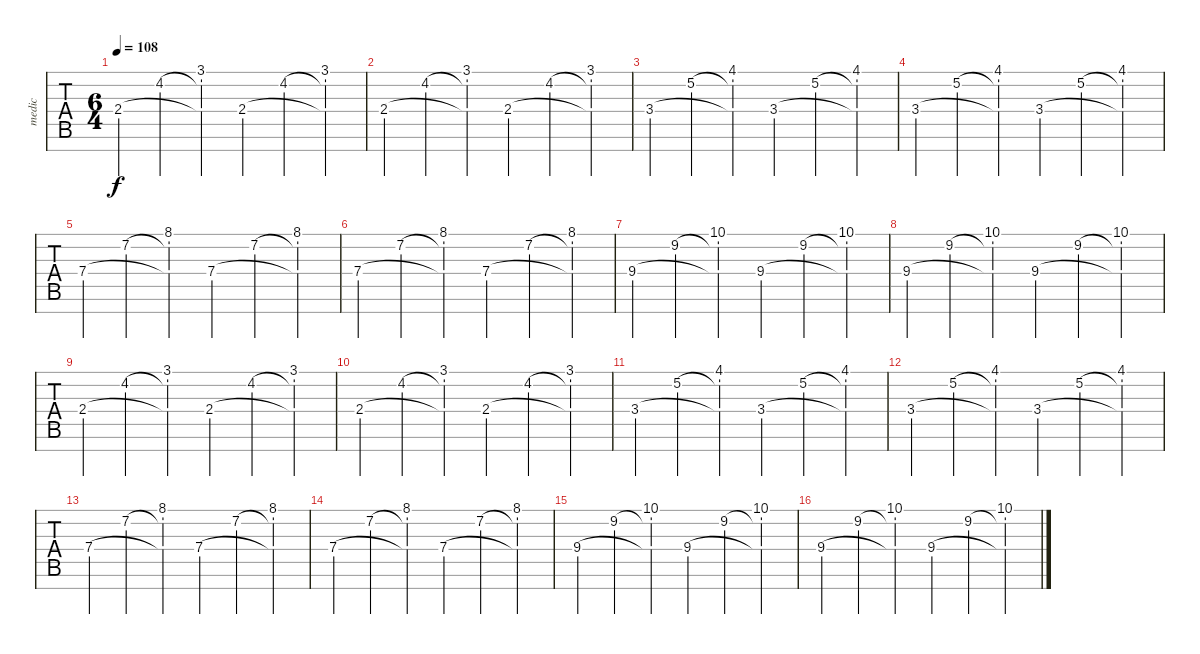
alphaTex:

\track ("medic" "medic") {instrument overdrivenguitar}
\staff {tabs}
\tuning (Gb3 D3 A2 E2 A1 Gb1 D1) {hide}
\ts (6 4)
\tempo 108
\clef f4
\ks c
2.4.4{dy f} 4.2.4 (3.1 4.2{t} 2.4{t}).4 2.4.4 4.2.4 (3.1 4.2{t} 2.4{t}).4 |
2.4.4 4.2.4 (3.1 4.2{t} 2.4{t}).4 2.4.4 4.2.4 (3.1 4.2{t} 2.4{t}).4 |
3.4.4 5.2.4 (4.1 5.2{t} 3.4{t}).4 3.4.4 5.2.4 (4.1 5.2{t} 3.4{t}).4 |
3.4.4 5.2.4 (4.1 5.2{t} 3.4{t}).4 3.4.4 5.2.4 (4.1 5.2{t} 3.4{t}).4 |
7.4.4 7.2.4 (8.1 7.2{t} 7.4{t}).4 7.4.4 7.2.4 (8.1 7.2{t} 7.4{t}).4 |
7.4.4 7.2.4 (8.1 7.2{t} 7.4{t}).4 7.4.4 7.2.4 (8.1 7.2{t} 7.4{t}).4 |
9.4.4 9.2.4 (10.1 9.2{t} 9.4{t}).4 9.4.4 9.2.4 (10.1 9.2{t} 9.4{t}).4 |
9.4.4 9.2.4 (10.1 9.2{t} 9.4{t}).4 9.4.4 9.2.4 (10.1 9.2{t} 9.4{t}).4 |
2.4.4{instrument overdrivenguitar} 4.2.4 (3.1 4.2{t} 2.4{t}).4 2.4.4 4.2.4 (3.1 4.2{t} 2.4{t}).4 |
2.4.4 4.2.4 (3.1 4.2{t} 2.4{t}).4 2.4.4 4.2.4 (3.1 4.2{t} 2.4{t}).4 |
3.4.4 5.2.4 (4.1 5.2{t} 3.4{t}).4 3.4.4 5.2.4 (4.1 5.2{t} 3.4{t}).4 |
3.4.4 5.2.4 (4.1 5.2{t} 3.4{t}).4 3.4.4 5.2.4 (4.1 5.2{t} 3.4{t}).4 |
7.4.4 7.2.4 (8.1 7.2{t} 7.4{t}).4 7.4.4 7.2.4 (8.1 7.2{t} 7.4{t}).4 |
7.4.4 7.2.4 (8.1 7.2{t} 7.4{t}).4 7.4.4 7.2.4 (8.1 7.2{t} 7.4{t}).4 |
9.4.4 9.2.4 (10.1 9.2{t} 9.4{t}).4 9.4.4 9.2.4 (10.1 9.2{t} 9.4{t}).4 |
9.4.4 9.2.4 (10.1 9.2{t} 9.4{t}).4 9.4.4 9.2.4 (10.1 9.2{t} 9.4{t}).4
